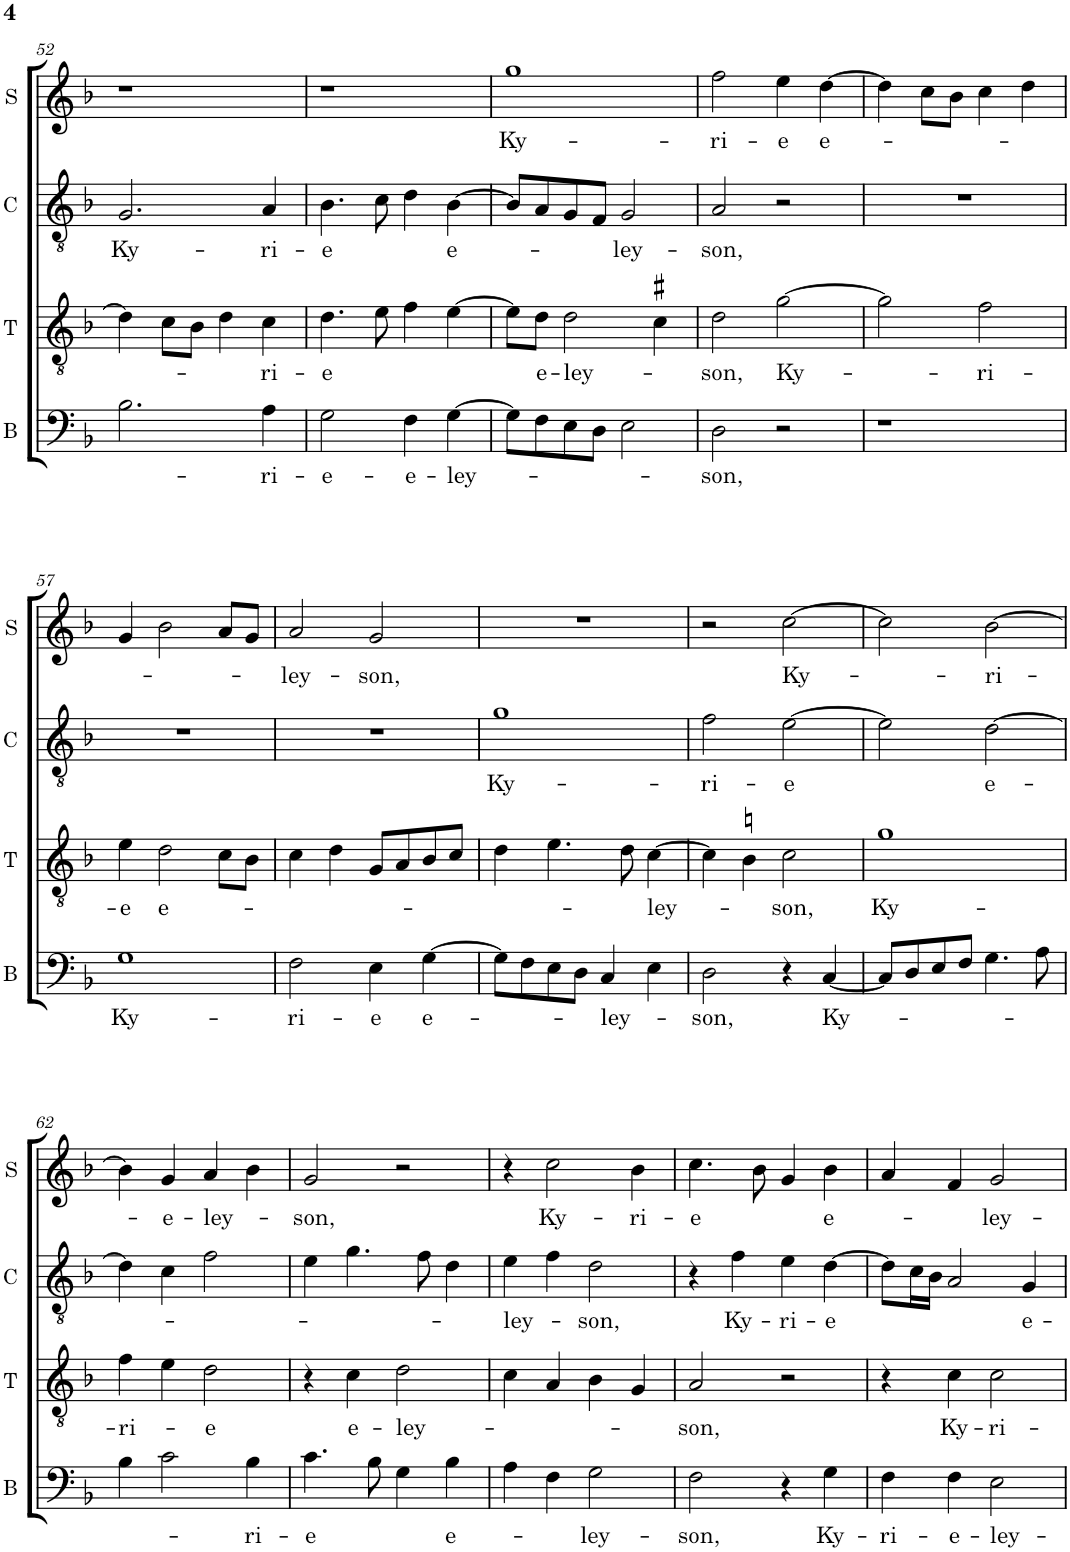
**kern	**text	**kern	**text	**kern	**text	**kern	**text
*part4	*part4	*part3	*part3	*part2	*part2	*part1	*part1
*staff4	*staff4	*staff3	*staff3	*staff2	*staff2	*staff1	*staff1
*I"B	*	*I"T	*	*I"C	*	*I"S	*
*I'B	*	*I'T	*	*I'C	*	*I'S	*
!!LO:PB:g=z
*clefF4	*	*clefGv2	*	*clefGv2	*	*clefG2	*
*	*	*	*	*Trd4c7	*	*	*
*k[b-]	*	*k[b-]	*	*k[b-]	*	*k[b-]	*
*M4/4	*	*M4/4	*	*M4/4	*	*M4/4	*
*met(c)	*	*met(c)	*	*met(c)	*	*met(c)	*
=52	=52	=52	=52	=52	=52	=52	=52
!	!	!	!	!	!LO:LY:b	!	!
2.B-\	.	4d\]	.	2.G/	Ky-	1r	.
.	.	8c\L	.	.	.	.	.
.	.	8B-\J	.	.	.	.	.
.	.	4d\	.	.	.	.	.
!	!LO:LY:b	!	!LO:LY:b	!	!LO:LY:b	!	!
4A\	-ri-	4c\	-ri-	4A/	-ri-	.	.
=53	=53	=53	=53	=53	=53	=53	=53
!	!LO:LY:b	!	!LO:LY:b	!	!LO:LY:b	!	!
2G\	-e-	4.d\	-e	4.B-\	-e	1r	.
.	.	8e\	.	8c\	.	.	.
!	!LO:LY:b	!	!	!	!	!	!
4F\	-e-	4f\	.	4d\	.	.	.
!	!LO:LY:b	!	!	!	!LO:LY:b	!	!
[4G\	-ley-	[4e\	.	[4B-\	e-	.	.
=54	=54	=54	=54	=54	=54	=54	=54
!	!	!	!	!	!	!	!LO:LY:b
8G\L]	.	8e\L]	.	8B-/L]	.	1gg	Ky-
!	!	!	!LO:LY:b	!	!	!	!
8F\	.	8d\J	e-	8A/	.	.	.
!	!	!	!LO:LY:b	!	!	!	!
8E\	.	2d\	-ley-	8G/	.	.	.
8D\J	.	.	.	8F/J	.	.	.
!	!	!	!	!	!LO:LY:b	!	!
2E\	.	.	.	2G/	-ley-	.	.
.	.	4c#X\	.	.	.	.	.
=55	=55	=55	=55	=55	=55	=55	=55
!	!LO:LY:b	!	!LO:LY:b	!	!LO:LY:b	!	!LO:LY:b
2D\	-son,	2d\	-son,	2A/	-son,	2ff\	-ri-
!	!	!	!LO:LY:b	!	!	!	!LO:LY:b
2r	.	[2g\	Ky-	2r	.	4ee\	-e
!	!	!	!	!	!	!	!LO:LY:b
.	.	.	.	.	.	[4dd\	e-
=56	=56	=56	=56	=56	=56	=56	=56
1r	.	2g\]	.	1r	.	4dd\]	.
.	.	.	.	.	.	8cc\L	.
.	.	.	.	.	.	8b-\J	.
!	!	!	!LO:LY:b	!	!	!	!
.	.	2f\	-ri-	.	.	4cc\	.
.	.	.	.	.	.	4dd\	.
!!LO:LB:g=z
=57	=57	=57	=57	=57	=57	=57	=57
!	!LO:LY:b	!	!LO:LY:b	!	!	!	!
1G	Ky-	4e\	-e	1r	.	4g/	.
!	!	!	!LO:LY:b	!	!	!	!
.	.	2d\	e-	.	.	2b-\	.
.	.	8c\L	.	.	.	8a/L	.
.	.	8B-\J	.	.	.	8g/J	.
=58	=58	=58	=58	=58	=58	=58	=58
!	!LO:LY:b	!	!	!	!	!	!LO:LY:b
2F\	-ri-	4c\	.	1r	.	2a/	-ley-
.	.	4d\	.	.	.	.	.
!	!LO:LY:b	!	!	!	!	!	!LO:LY:b
4E\	-e	8G/L	.	.	.	2g/	-son,
.	.	8A/	.	.	.	.	.
!	!LO:LY:b	!	!	!	!	!	!
[4G\	e-	8B-/	.	.	.	.	.
.	.	8c/J	.	.	.	.	.
=59	=59	=59	=59	=59	=59	=59	=59
!	!	!	!	!	!LO:LY:b	!	!
8G\L]	.	4d\	.	1g	Ky-	1r	.
8F\	.	.	.	.	.	.	.
8E\	.	4.e\	.	.	.	.	.
8D\J	.	.	.	.	.	.	.
!	!LO:LY:b	!	!	!	!	!	!
4C/	-ley-	.	.	.	.	.	.
.	.	8d\	.	.	.	.	.
!	!	!	!LO:LY:b	!	!	!	!
4E\	.	[4c\	-ley-	.	.	.	.
=60	=60	=60	=60	=60	=60	=60	=60
!	!LO:LY:b	!	!	!	!LO:LY:b	!	!
2D\	-son,	4c\]	.	2f\	-ri-	2r	.
.	.	4Bn\	.	.	.	.	.
!	!	!	!LO:LY:b	!	!LO:LY:b	!	!LO:LY:b
4r	.	2c\	-son,	[2e\	-e	[2cc\	Ky-
!	!LO:LY:b	!	!	!	!	!	!
[4C/	Ky-	.	.	.	.	.	.
=61	=61	=61	=61	=61	=61	=61	=61
!	!	!	!LO:LY:b	!	!	!	!
8C/L]	.	1g	Ky-	2e\]	.	2cc\]	.
8D/	.	.	.	.	.	.	.
8E/	.	.	.	.	.	.	.
8F/J	.	.	.	.	.	.	.
!	!	!	!	!	!LO:LY:b	!	!LO:LY:b
4.G\	.	.	.	[2d\	e-	[2b-\	-ri-
8A\	.	.	.	.	.	.	.
!!LO:LB:g=z
=62	=62	=62	=62	=62	=62	=62	=62
!	!	!	!LO:LY:b	!	!	!	!
4B-\	.	4f\	-ri-	4d\]	.	4b-\]	.
!	!	!	!	!	!	!	!LO:LY:b
2c\	.	4e\	.	4c\	.	4g/	-e-
!	!	!	!LO:LY:b	!	!	!	!LO:LY:b
.	.	2d\	-e	2f\	.	4a/	-ley-
!	!LO:LY:b	!	!	!	!	!	!
4B-\	-ri-	.	.	.	.	4b-\	.
=63	=63	=63	=63	=63	=63	=63	=63
!	!LO:LY:b	!	!	!	!	!	!LO:LY:b
4.c\	-e	4r	.	4e\	.	2g/	-son,
!	!	!	!LO:LY:b	!	!	!	!
.	.	4c\	e-	4.g\	.	.	.
8B-\	.	.	.	.	.	.	.
!	!	!	!LO:LY:b	!	!	!	!
4G\	.	2d\	-ley-	.	.	2r	.
.	.	.	.	8f\	.	.	.
!	!LO:LY:b	!	!	!	!	!	!
4B-\	e-	.	.	4d\	.	.	.
=64	=64	=64	=64	=64	=64	=64	=64
!	!	!	!	!	!LO:LY:b	!	!
4A\	.	4c\	.	4e\	-ley-	4r	.
!	!	!	!	!	!	!	!LO:LY:b
4F\	.	4A/	.	4f\	.	2cc\	Ky-
!	!LO:LY:b	!	!	!	!LO:LY:b	!	!
2G\	-ley-	4B-\	.	2d\	-son,	.	.
!	!	!	!	!	!	!	!LO:LY:b
.	.	4G/	.	.	.	4b-\	-ri-
=65	=65	=65	=65	=65	=65	=65	=65
!	!LO:LY:b	!	!LO:LY:b	!	!	!	!LO:LY:b
2F\	-son,	2A/	-son,	4r	.	4.cc\	-e
!	!	!	!	!	!LO:LY:b	!	!
.	.	.	.	4f\	Ky-	.	.
.	.	.	.	.	.	8b-\	.
!	!	!	!	!	!LO:LY:b	!	!
4r	.	2r	.	4e\	-ri-	4g/	.
!	!LO:LY:b	!	!	!	!LO:LY:b	!	!LO:LY:b
4G\	Ky-	.	.	[4d\	-e	4b-\	e-
=66	=66	=66	=66	=66	=66	=66	=66
!	!LO:LY:b	!	!	!	!	!	!
4F\	-ri-	4r	.	8d\L]	.	4a/	.
.	.	.	.	16c\L	.	.	.
.	.	.	.	16B-\JJ	.	.	.
!	!LO:LY:b	!	!LO:LY:b	!	!	!	!
4F\	-e-	4c\	Ky-	2A/	.	4f/	.
!	!LO:LY:b	!	!LO:LY:b	!	!	!	!LO:LY:b
2E\	-ley-	2c\	-ri-	.	.	2g/	-ley-
!	!	!	!	!	!LO:LY:b	!	!
.	.	.	.	4G/	e-	.	.
=	=	=	=	=	=	=	=
*-	*-	*-	*-	*-	*-	*-	*-
